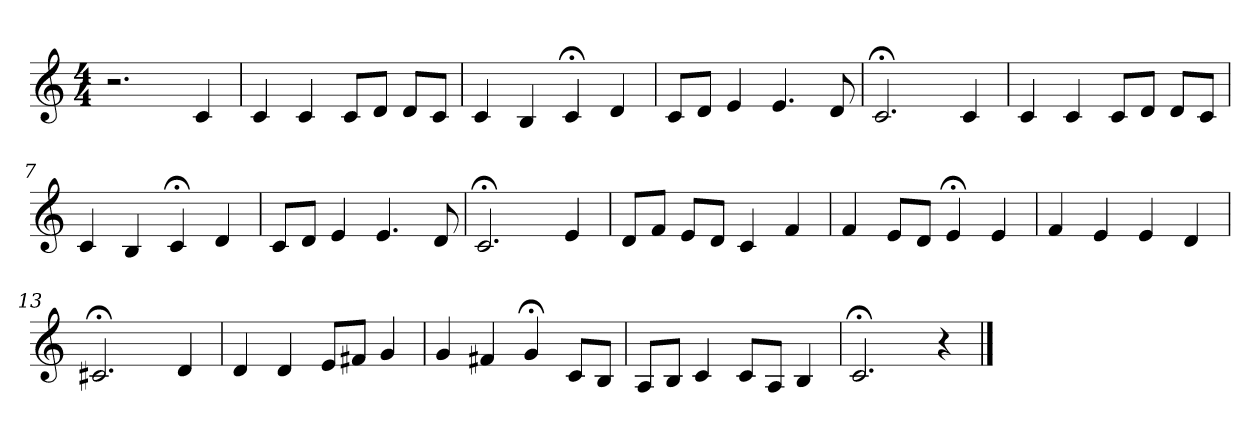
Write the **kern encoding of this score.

**kern
*part1
*staff1
*clefG2
*k[]
*C:
*M4/4
=1
2.r
4c
=2
4c
4c
8c/L
8d/J
8d/L
8c/J
=3
4c
4B
4c;<
4d
=4
8c/L
8d/J
4e
4.e
8d
=5
2.c;<
4c
=6
4c
4c
8c/L
8d/J
8d/L
8c/J
=7
4c
4B
4c;<
4d
=8
8c/L
8d/J
4e
4.e
8d
=9
2.c;<
4e
=10
8d/L
8f/J
8e/L
8d/J
4c
4f
=11
4f
8e/L
8d/J
4e;<
4e
=12
4f
4e
4e
4d
=13
2.c#X;<
4d
=14
4d
4d
8e/L
8f#X/J
4g
=15
4g
4f#X
4g;<
8c/L
8B/J
=16
8A/L
8B/J
4c
8c/L
8A/J
4B
=17
2.c;<
4r
==
*-
